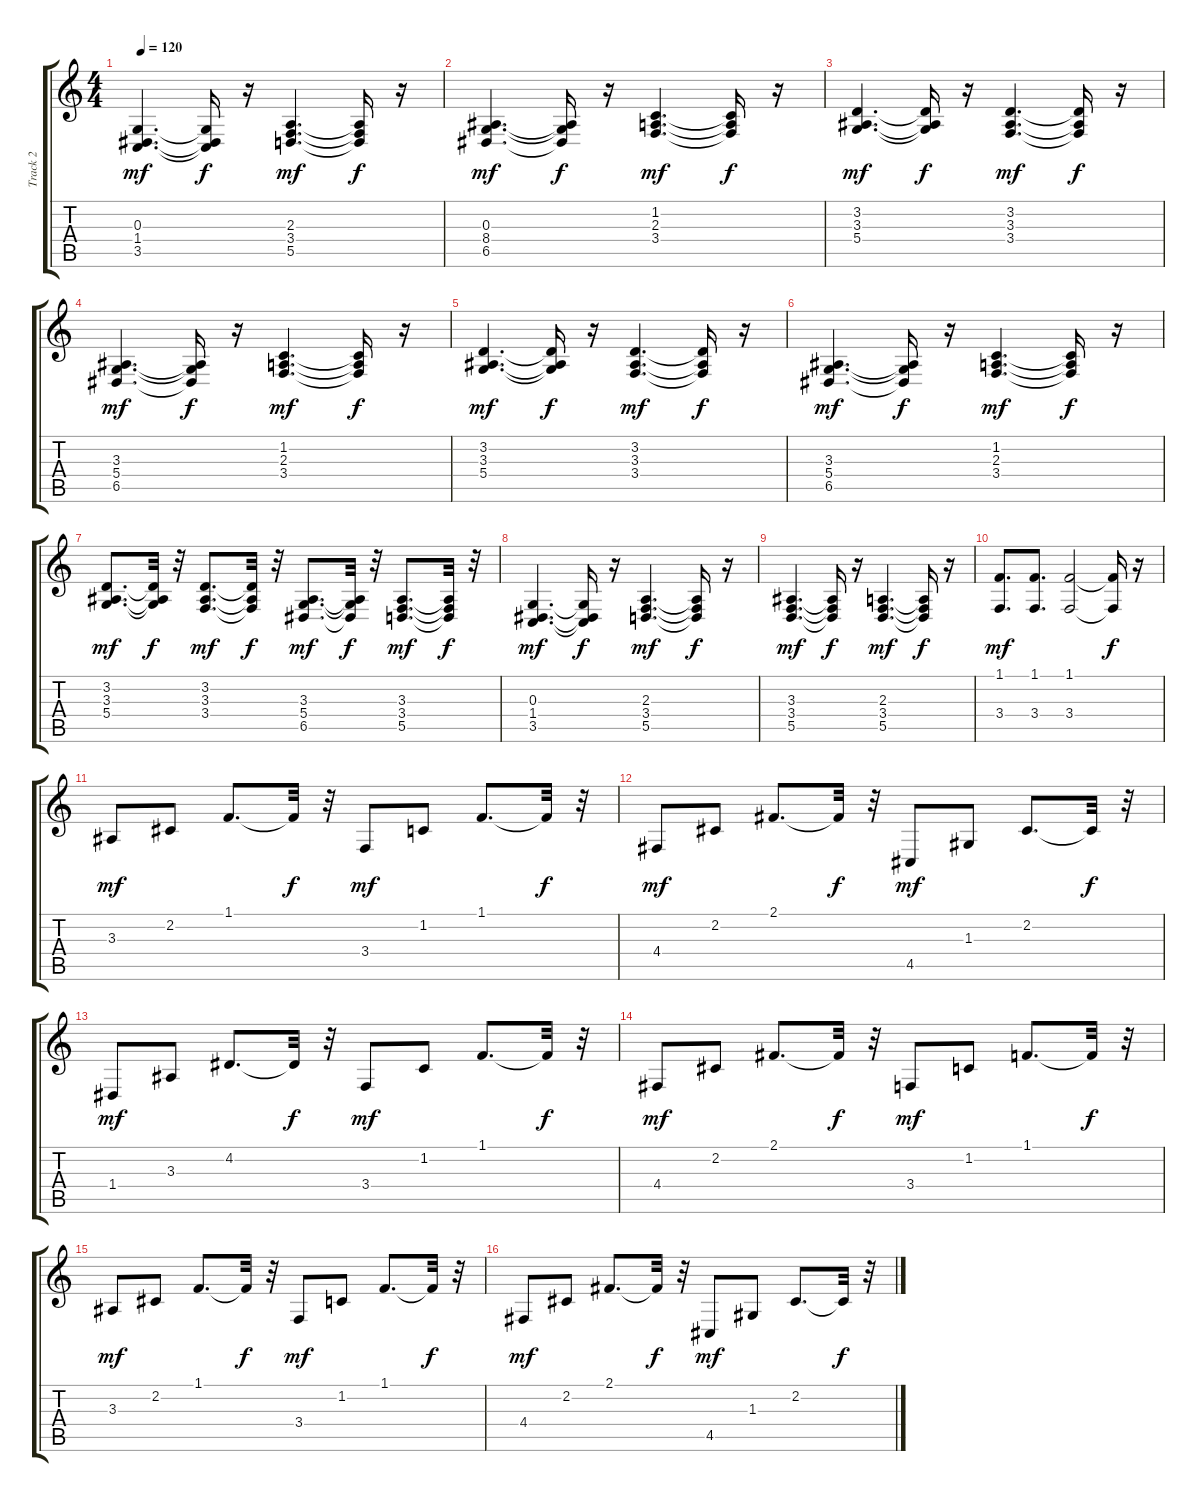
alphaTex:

\track ("Track 2" "Track 2") {instrument acousticgrandpiano}
\staff {score tabs}
\tuning (E4 B3 G3 D3 A2 E2) {hide}
\ts (4 4)
\tempo 120
\clef g2
\ks c
(0.3 1.4 3.5).4{d dy mf} (0.3{t} 1.4{t} 3.5{t}).16{dy f} r.16 (2.3 3.4 5.5).4{d dy mf} (2.3{t} 3.4{t} 5.5{t}).16{dy f} r.16 |
(0.3 8.4 6.5).4{d dy mf} (0.3{t} 8.4{t} 6.5{t}).16{dy f} r.16 (1.2 2.3 3.4).4{d dy mf} (1.2{t} 2.3{t} 3.4{t}).16{dy f} r.16 |
(3.2 3.3 5.4).4{d dy mf} (3.2{t} 3.3{t} 5.4{t}).16{dy f} r.16 (3.2 3.3 3.4).4{d dy mf} (3.2{t} 3.3{t} 3.4{t}).16{dy f} r.16 |
(3.3 5.4 6.5).4{d dy mf} (3.3{t} 5.4{t} 6.5{t}).16{dy f} r.16 (1.2 2.3 3.4).4{d dy mf} (1.2{t} 2.3{t} 3.4{t}).16{dy f} r.16 |
(3.2 3.3 5.4).4{d dy mf} (3.2{t} 3.3{t} 5.4{t}).16{dy f} r.16 (3.2 3.3 3.4).4{d dy mf} (3.2{t} 3.3{t} 3.4{t}).16{dy f} r.16 |
(3.3 5.4 6.5).4{d dy mf} (3.3{t} 5.4{t} 6.5{t}).16{dy f} r.16 (1.2 2.3 3.4).4{d dy mf} (1.2{t} 2.3{t} 3.4{t}).16{dy f} r.16 |
(3.2 3.3 5.4).8{d dy mf} (3.2{t} 3.3{t} 5.4{t}).32{dy f} r.32 (3.2 3.3 3.4).8{d dy mf} (3.2{t} 3.3{t} 3.4{t}).32{dy f} r.32 (3.3 5.4 6.5).8{d dy mf} (3.3{t} 5.4{t} 6.5{t}).32{dy f} r.32 (3.3 3.4 5.5).8{d dy mf} (3.3{t} 3.4{t} 5.5{t}).32{dy f} r.32 |
(0.3 1.4 3.5).4{d dy mf} (0.3{t} 1.4{t} 3.5{t}).16{dy f} r.16 (2.3 3.4 5.5).4{d dy mf} (2.3{t} 3.4{t} 5.5{t}).16{dy f} r.16 |
(3.3 3.4 5.5).4{d dy mf} (3.3{t} 3.4{t} 5.5{t}).16{dy f} r.16 (2.3 3.4 5.5).4{d dy mf} (2.3{t} 3.4{t} 5.5{t}).16{dy f} r.16 |
(1.1 3.4).8{d dy mf} (1.1 3.4).8{d} (1.1 3.4).2 (1.1{t} 3.4{t}).16{dy f} r.16 |
3.3.8{dy mf} 2.2.8 1.1.8{d} 1.1{t}.32{dy f} r.32 3.4.8{dy mf} 1.2.8 1.1.8{d} 1.1{t}.32{dy f} r.32 |
4.4.8{dy mf} 2.2.8 2.1.8{d} 2.1{t}.32{dy f} r.32 4.5.8{dy mf} 1.3.8 2.2.8{d} 2.2{t}.32{dy f} r.32 |
1.4.8{dy mf} 3.3.8 4.2.8{d} 4.2{t}.32{dy f} r.32 3.4.8{dy mf} 1.2.8 1.1.8{d} 1.1{t}.32{dy f} r.32 |
4.4.8{dy mf} 2.2.8 2.1.8{d} 2.1{t}.32{dy f} r.32 3.4.8{dy mf} 1.2.8 1.1.8{d} 1.1{t}.32{dy f} r.32 |
3.3.8{dy mf} 2.2.8 1.1.8{d} 1.1{t}.32{dy f} r.32 3.4.8{dy mf} 1.2.8 1.1.8{d} 1.1{t}.32{dy f} r.32 |
4.4.8{dy mf} 2.2.8 2.1.8{d} 2.1{t}.32{dy f} r.32 4.5.8{dy mf} 1.3.8 2.2.8{d} 2.2{t}.32{dy f} r.32
